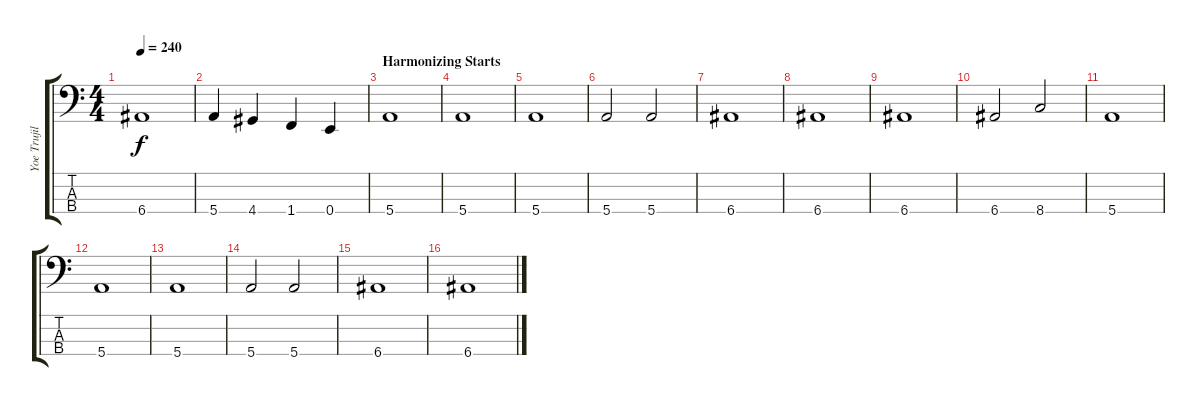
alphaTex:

\track ("Yoe Trujilo" "Yoe Trujil") {instrument slapbass1}
\staff {score tabs}
\tuning (G2 D2 A1 E1) {hide}
\ts (4 4)
\tempo 240
\clef f4
\ks c
6.4.1{dy f} |
5.4.4 4.4.4 1.4.4 0.4.4 |
\section ("" "Harmonizing Starts")
5.4.1 |
5.4.1 |
5.4.1 |
5.4.2 5.4.2 |
6.4.1 |
6.4.1 |
6.4.1 |
6.4.2 8.4.2 |
5.4.1 |
5.4.1 |
5.4.1 |
5.4.2 5.4.2 |
6.4.1 |
6.4.1
